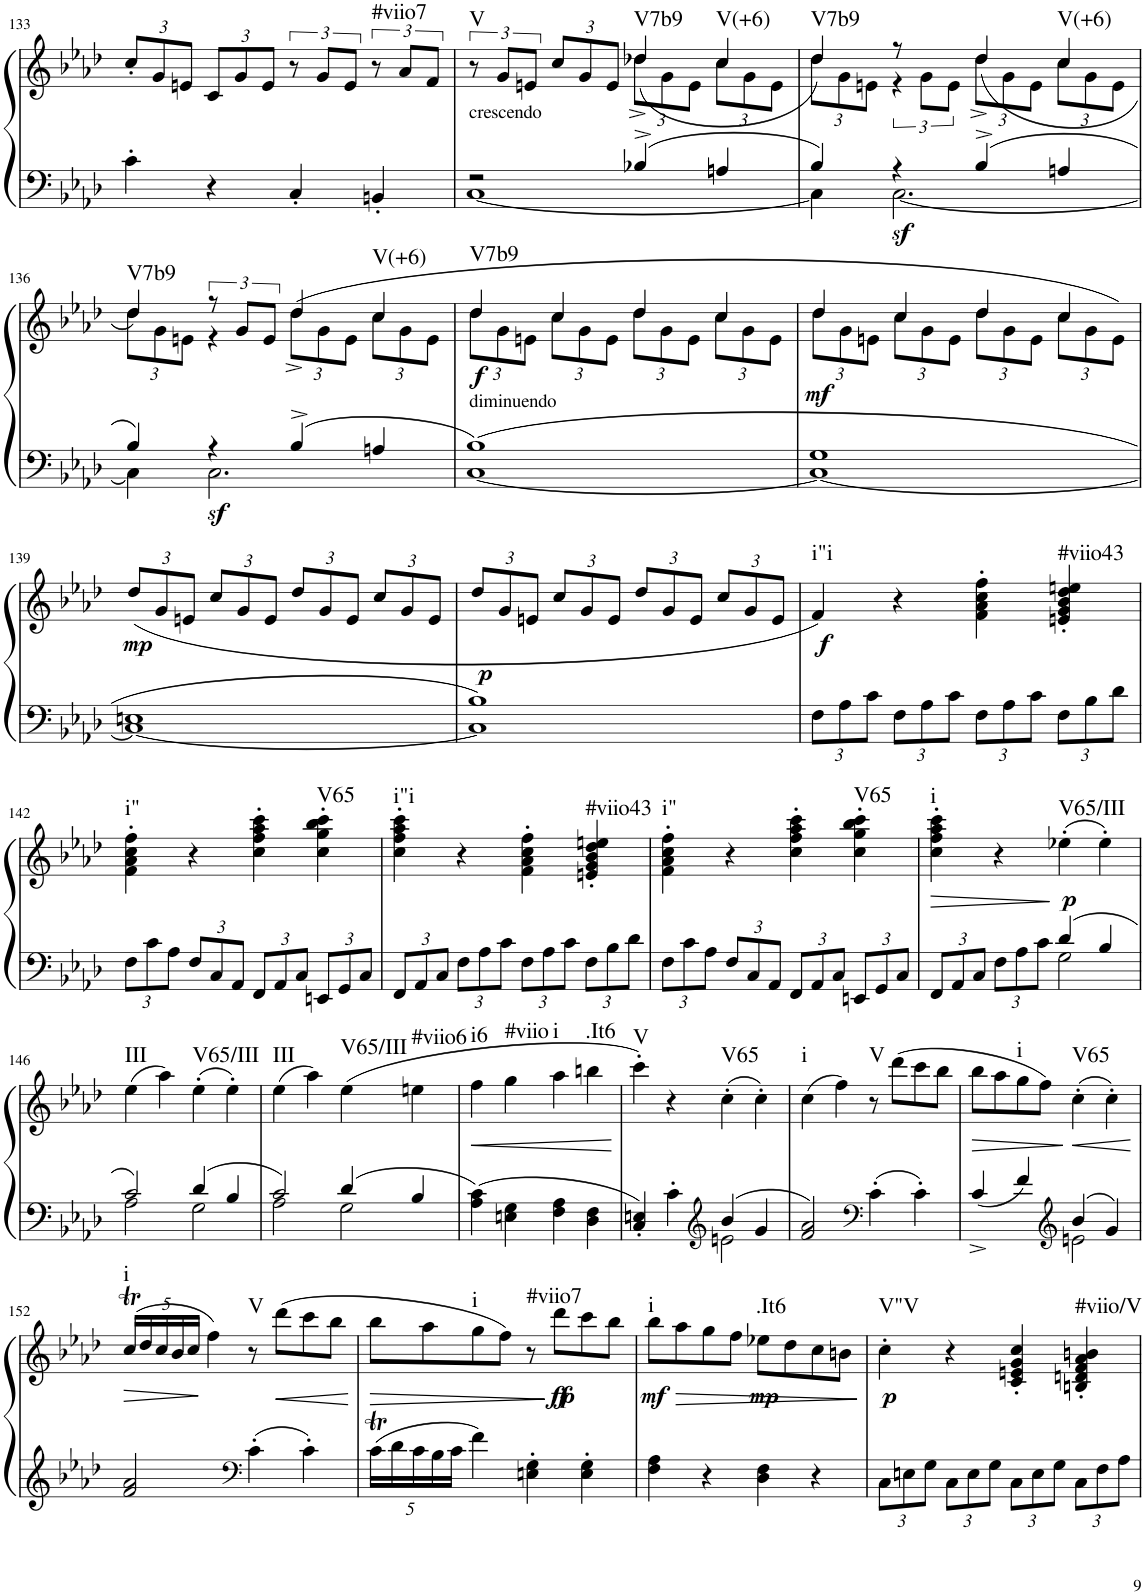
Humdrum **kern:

**kern	**kern	**dynam	**harte
*part1	*part1	*part1	*part1
*staff2	*staff1	*staff1/2	*
*I"Piano	*	*	*
*I'Pno.	*	*	*
!!LO:PB:g=z
*clefF4	*clefG2	*	*
*k[b-e-a-d-]	*k[b-e-a-d-]	*	*
*A-:	*A-:	*	*
*M2/2	*M2/2	*	*
*met(c|)	*met(c|)	*	*
*	*Xbrackettup	*	*
=133	=133	=133	=133
4c'\	12cc'/L	.	.
.	12g/	.	.
.	12en/J	.	.
4r	12c/L	.	.
.	12g/	.	.
.	12e/J	.	.
*	*brackettup	*	*
4C'/	12r	.	.
.	12g/L	.	.
.	12e/J	.	.
!	!	!	!LO:H:kt=#viio7
4BBn'/	12r	.	N
.	12a-/L	.	.
.	12f/J	.	.
=134	=134	=134	=134
*^	*^	*	*
!	!	!LO:TX:b:t=crescendo	!	!	!LO:H:kt=V
2r	[1C	12r	2ryy	.	N
.	.	12g/L	.	.	.
.	.	12en/J	.	.	.
*	*	*Xbrackettup	*	*	*
.	.	12cc/L	.	.	.
.	.	12g/	.	.	.
.	.	12e/J	.	.	.
!	!	!	!	!	!LO:H:kt=V7b9
4B-X^/	.	12dd-^\L	(4dd-X/	.	N
.	.	12g\	.	.	.
.	.	12e\J	.	.	.
!	!	!	!	!	!LO:H:kt=V(+6)
4An/	.	12cc\L	4cc/	.	N
.	.	12g\	.	.	.
.	.	12e\J	.	.	.
=135	=135	=135	=135	=135	=135
!	!	!	!	!	!LO:H:kt=V7b9
4B-/	4C\]	12dd-\L	4dd-/)	.	N
.	.	12g\	.	.	.
.	.	12en\J	.	.	.
*	*	*brackettup	*	*	*
!	!	!	!	!LO:DY:b=2	!
4r	[2.C\	12r	4r	sf	.
.	.	12g\L	.	.	.
.	.	12e\J	.	.	.
*	*	*Xbrackettup	*	*	*
4B-^/	.	12dd-^\L	(4dd-/	.	.
.	.	12g\	.	.	.
.	.	12e\J	.	.	.
!	!	!	!	!	!LO:H:kt=V(+6)
4An/	.	12cc\L	4cc/	.	N
.	.	12g\	.	.	.
.	.	12e\J	.	.	.
!!LO:LB:g=z	!!
=136	=136	=136	=136	=136	=136
!	!	!	!	!	!LO:H:kt=V7b9
4B-/	4C\]	12dd-\L	4dd-/)	.	N
.	.	12g\	.	.	.
.	.	12en\J	.	.	.
*	*	*brackettup	*	*	*
!	!	!	!	!LO:DY:b=2	!
4r	2.C\	12r	4r	sf	.
.	.	12g/L	.	.	.
.	.	12e/J	.	.	.
*	*	*Xbrackettup	*	*	*
4B-^/	.	(12dd-^\L	4dd-/	.	.
.	.	12g\	.	.	.
.	.	12e\J	.	.	.
!	!	!	!	!	!LO:H:kt=V(+6)
4An/	.	12cc\L	4cc/	.	N
.	.	12g\	.	.	.
.	.	12e\J	.	.	.
=137	=137	=137	=137	=137	=137
!	!	!LO:TX:b:t=diminuendo	!	!	!
!	!	!	!	!LO:DY:b	!LO:H:kt=V7b9
1B-	[1C	12dd-\L	4dd-/	f	N
.	.	12g\	.	.	.
.	.	12en\J	.	.	.
.	.	12cc\L	4cc/	.	.
.	.	12g\	.	.	.
.	.	12e\J	.	.	.
.	.	12dd-\L	4dd-/	.	.
.	.	12g\	.	.	.
.	.	12e\J	.	.	.
.	.	12cc\L	4cc/	.	.
.	.	12g\	.	.	.
.	.	12e\J	.	.	.
=138	=138	=138	=138	=138	=138
!	!	!	!	!LO:DY:b	!
1G	1C_	12dd-\L	4dd-/	mf	.
.	.	12g\	.	.	.
.	.	12en\J	.	.	.
.	.	12cc\L	4cc/	.	.
.	.	12g\	.	.	.
.	.	12e\J	.	.	.
.	.	12dd-\L	4dd-/	.	.
.	.	12g\	.	.	.
.	.	12e\J	.	.	.
.	.	12cc\L	4cc/	.	.
.	.	12g\	.	.	.
.	.	12e\J)	.	.	.
*	*	*v	*v	*	*
!!LO:LB:g=z
=139	=139	=139	=139	=139
!	!	!	!LO:DY:b	!
1En	1C_	(12dd-/L	mp	.
.	.	12g/	.	.
.	.	12en/J	.	.
.	.	12cc/L	.	.
.	.	12g/	.	.
.	.	12e/J	.	.
.	.	12dd-/L	.	.
.	.	12g/	.	.
.	.	12e/J	.	.
.	.	12cc/L	.	.
.	.	12g/	.	.
.	.	12e/J	.	.
=140	=140	=140	=140	=140
!	!	!	!LO:DY:b	!
1B-	1C]	12dd-/L	p	.
.	.	12g/	.	.
.	.	12en/J	.	.
.	.	12cc/L	.	.
.	.	12g/	.	.
.	.	12e/J	.	.
.	.	12dd-/L	.	.
.	.	12g/	.	.
.	.	12e/J	.	.
.	.	12cc/L	.	.
.	.	12g/	.	.
.	.	12e/J	.	.
*v	*v	*	*	*
=141	=141	=141	=141
*Xbrackettup	*	*	*
!	!	!LO:DY:b	!LO:H:kt=i"i
12F\L	4f/)	f	N
12A-\	.	.	.
12c\J	.	.	.
12F\L	4r	.	.
12A-\	.	.	.
12c\J	.	.	.
12F\L	4f\' 4a-\' 4cc\' 4ff\'	.	.
12A-\	.	.	.
12c\J	.	.	.
!	!	!	!LO:H:kt=#viio43
12F\L	4en/' 4g/' 4b-/' 4dd-/' 4een/'	.	N
12B-\	.	.	.
12d-\J	.	.	.
!!LO:LB:g=z
=142	=142	=142	=142
!	!	!	!LO:H:kt=i"
12F\L	4f\' 4a-\' 4cc\' 4ff\'	.	N
12c\	.	.	.
12A-\J	.	.	.
12F/L	4r	.	.
12C/	.	.	.
12AA-/J	.	.	.
12FF/L	4cc\' 4ff\' 4aa-\' 4ccc\'	.	.
12AA-/	.	.	.
12C/J	.	.	.
!	!	!	!LO:H:kt=V65
12EEn/L	4cc\' 4gg\' 4bb-\' 4ccc\'	.	N
12GG/	.	.	.
12C/J	.	.	.
=143	=143	=143	=143
!	!	!	!LO:H:kt=i"i
12FF/L	4cc\' 4ff\' 4aa-\' 4ccc\'	.	N
12AA-/	.	.	.
12C/J	.	.	.
12F\L	4r	.	.
12A-\	.	.	.
12c\J	.	.	.
12F\L	4f\' 4a-\' 4cc\' 4ff\'	.	.
12A-\	.	.	.
12c\J	.	.	.
!	!	!	!LO:H:kt=#viio43
12F\L	4en/' 4g/' 4b-/' 4dd-/' 4een/'	.	N
12B-\	.	.	.
12d-\J	.	.	.
=144	=144	=144	=144
!	!	!	!LO:H:kt=i"
12F\L	4f\' 4a-\' 4cc\' 4ff\'	.	N
12c\	.	.	.
12A-\J	.	.	.
12F/L	4r	.	.
12C/	.	.	.
12AA-/J	.	.	.
12FF/L	4cc\' 4ff\' 4aa-\' 4ccc\'	.	.
12AA-/	.	.	.
12C/J	.	.	.
!	!	!	!LO:H:kt=V65
12EEn/L	4cc\' 4gg\' 4bb-\' 4ccc\'	.	N
12GG/	.	.	.
12C/J	.	.	.
=145	=145	=145	=145
*^	*	*	*
!	!	!	!LO:HP:b	!LO:H:kt=i
12FF/L	2ryy	4cc\' 4ff\' 4aa-\' 4ccc\'	>	N
12AA-/	.	.	.	.
12C/J	.	.	.	.
12F\L	.	4r	.	.
12A-\	.	.	.	.
12c\J	.	.	.	.
!	!	!	!LO:DY:n=1:b	!LO:H:kt=V65/III
4d-/	2G\	(4ee-X'\	] p	N
4B-/	.	4ee-'\)	.	.
!!LO:LB:g=z
=146	=146	=146	=146	=146
!	!	!	!	!LO:H:kt=III
2c/	2A-\	(4ee-\	.	N
.	.	4aa-\)	.	.
!	!	!	!	!LO:H:kt=V65/III
4d-/	2G\	(4ee-'\	.	N
4B-/	.	4ee-'\)	.	.
=147	=147	=147	=147	=147
!	!	!	!	!LO:H:kt=III
2c/	2A-\	(4ee-\	.	N
.	.	4aa-\)	.	.
!	!	!	!	!LO:H:kt=V65/III
4d-/	2G\	(4ee-\	.	N
!	!	!	!	!LO:H:kt=#viio6
4B-/	.	4een\	.	N
*v	*v	*	*	*
=148	=148	=148	=148
!	!	!LO:HP:b	!LO:H:kt=i6
4A-\ 4c\	4ff\	<	N
!	!	!	!LO:H:kt=#viio
4En\ 4G\	4gg\	.	N
!	!	!	!LO:H:kt=i
4F\ 4A-\	4aa-\	.	N
!	!	!	!LO:H:kt=.It6
4D-\ 4F\	4bbn\	.	N
.	.	[	.
=149	=149	=149	=149
*^	*	*	*
!	!	!	!	!LO:H:kt=V
4C/' 4En/'	2ryy	4ccc'\)	.	N
4c'\	.	4r	.	.
*clefG2	*	*	*	*
!	!	!	!	!LO:H:kt=V65
4b-/	2en\	(4cc'\	.	N
4g/	.	4cc'\)	.	.
*v	*v	*	*	*
=150	=150	=150	=150
!	!	!	!LO:H:kt=i
2f/ 2a-/	(4cc\	.	N
.	4ff\)	.	.
*clefF4	*	*	*
!	!	!	!LO:H:kt=V
4c'\	8r	.	N
.	(8ddd-\L	.	.
4c'\	8ccc\	.	.
.	8bb-\J	.	.
=151	=151	=151	=151
*^	*	*	*
!	!	!	!LO:HP:b	!
4c^/	2ryy	8bb-\L	>	.
.	.	8aa-\	.	.
!	!	!	!	!LO:H:kt=i
4f/	.	8gg\	.	N
.	.	8ff\J)	.	.
*clefG2	*	*	*	*
!	!	!	!LO:HP:n=1:b	!LO:H:kt=V65
4b-/	2en\	(4cc'\	] <	N
4g/	.	4cc'\)	.	.
*v	*v	*	*	*
.	.	[	.
!!LO:LB:g=z
=152	=152	=152	=152
!	!	!LO:HP:b	!LO:H:kt=i
2f/ 2a-/	(20cct/LL	>	N
.	20dd-/	.	.
.	20cc/	.	.
.	20b-/	.	.
.	20cc/JJ	.	.
.	4ff\)	]	.
*clefF4	*	*	*
!	!	!	!LO:H:kt=V
4c'\	8r	.	N
!	!	!LO:HP:b	!
.	(8ddd-\L	<	.
4c'\	8ccc\	.	.
.	8bb-\J	.	.
.	.	[	.
=153	=153	=153	=153
!	!	!LO:HP:b	!
20ct\LL	8bb-\L	>	.
20d-\	.	.	.
20c\	.	.	.
.	8aa-\	.	.
20B-\	.	.	.
20c\JJ	.	.	.
!	!	!	!LO:H:kt=i
4f\	8gg\	.	N
.	8ff\J)	.	.
!	!	!	!LO:H:kt=#viio7
4En\' 4G\'	8r	.	N
!	!	!LO:DY:n=1:b	!
!	!	!LO:DY:n=2:b	!
.	8ddd-\L	] f fp	.
4E\' 4G\'	8ccc\	.	.
.	8bb-\J	.	.
=154	=154	=154	=154
!	!	!LO:HP:b	!
!	!	!LO:DY:n=1:b	!LO:H:kt=i
4F\ 4A-\	8bb-\L	> mf	N
.	8aa-\	.	.
4r	8gg\	.	.
.	8ff\J	.	.
!	!	!LO:DY:n=2:b	!LO:H:kt=.It6
4D-\ 4F\	8ee-X\L	mp	N
.	8dd-\	.	.
4r	8cc\	.	.
.	8bn\J	.	.
.	.	]	.
=155	=155	=155	=155
!	!	!LO:DY:b	!LO:H:kt=V"V
12C\L	4cc'\	p	N
12En\	.	.	.
12G\J	.	.	.
12C\L	4r	.	.
12E\	.	.	.
12G\J	.	.	.
12C\L	4c/' 4en/' 4g/' 4cc/'	.	.
12E\	.	.	.
12G\J	.	.	.
!	!	!	!LO:H:kt=#viio/V
12C\L	4Bn/' 4dn/' 4f/' 4a-/' 4bn/'	.	N
12F\	.	.	.
12A-\J	.	.	.
=	=	=	=
*-	*-	*-	*-
